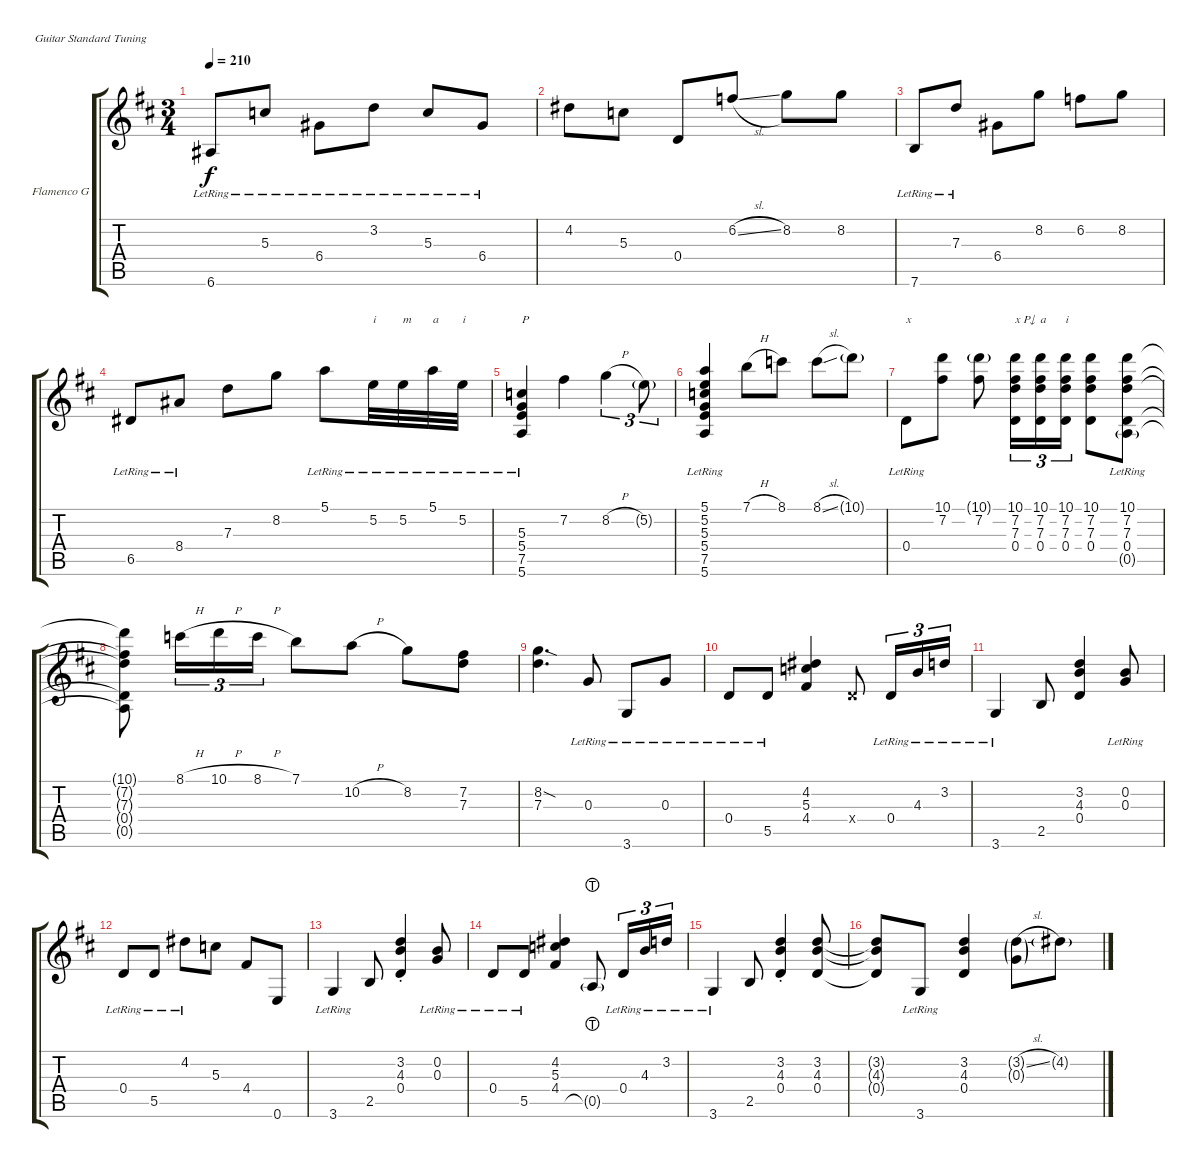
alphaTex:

\defaultSystemsLayout 4
\bracketExtendMode groupsimilarinstruments
\firstSystemTrackNameOrientation horizontal
\otherSystemsTrackNameOrientation horizontal
\track ("Flamenco Guitar" "Flamenco G") {instrument acousticguitarnylon}
\staff {score tabs}
\tuning (E4 B3 G3 D3 A2 E2)
\ts (3 4)
\tempo 210
\clef g2
\ks d
6.6{lr t}.8{dy f} 5.3{lr}.8 6.4{lr}.8 3.2{lr}.8 5.3{lr}.8 6.4{lr}.8 |
4.2.8 5.3.8 0.4.8 6.2{sl}.8 8.2.8 8.2.8 |
7.6{lr}.8 7.3{lr}.8 6.4.8 8.2.8 6.2.8 8.2.8 |
6.5{lr}.8 8.4{lr}.8 7.3.8 8.2.8 5.1{lr}.8 5.2{lr}.32{txt "i"} 5.2{lr}.32{txt "m"} 5.1{lr}.32{txt "a"} 5.2{lr}.32{txt "i"} |
(5.6{lr} 7.5{lr} 5.4{lr} 5.3{lr}).4{txt "P"} 7.2.4 8.2{h}.4{tu (3 2)} 5.2{g}.8{tu (3 2)} |
(5.6 7.5{lr} 5.4 5.3 5.2 5.1).4 7.1{h}.8 8.1.8 8.1{sl}.8 10.1{g}.8 |
0.4{lr}.8{txt "x"} (10.1 7.2).8 (10.1{g} 7.2).8 (0.4 7.3 7.2 10.1).16{tu (3 2) txt "x P↓"} (0.4 7.3 7.2 10.1).16{tu (3 2) txt "a"} (0.4 7.3 7.2 10.1).16{tu (3 2) txt "i"} (0.4 7.3 7.2 10.1).8 (0.5{g} 0.4{lr} 7.3 7.2 10.1).8 |
(10.1{t} 7.2{t} 7.3{t} 0.4{t} 0.5{t}).8 8.1{h}.16{tu (3 2)} 10.1{h}.16{tu (3 2)} 8.1{h}.16{tu (3 2)} 7.1.8 10.2{h}.8 8.2.8 (7.2 7.3).8 |
(8.2{sod} 7.3).4{d} 0.3{lr}.8 3.6{lr}.8 0.3{lr}.8 |
0.4{lr}.8 5.5{lr}.8 (4.2 5.3 4.4).4 0.4{x}.8 0.4{lr}.16{tu (3 2)} 4.3{lr}.16{tu (3 2)} 3.2{lr}.16{tu (3 2)} |
3.6{lr}.4 2.5.8 (0.4 4.3 3.2).4 (0.2{lr} 0.3{lr}).8 |
0.4{lr}.8 5.5{lr}.8 4.2{lr}.8 5.3.8 4.4.8 0.6.8 |
3.6{lr}.4 2.5.8 (0.4{st} 4.3{st} 3.2{st}).4 (0.2{lr} 0.3{lr}).8 |
0.4{lr}.8 5.5{lr}.8 (4.4 5.3 4.2).4 0.5{lht g}.8 0.4{lr}.16{tu (3 2)} 4.3{lr}.16{tu (3 2)} 3.2{lr}.16{tu (3 2)} |
3.6{lr}.4 2.5.8 (0.4{st} 4.3{st} 3.2{st}).4 (3.2 4.3 0.4).8 |
(0.4{t} 4.3{t} 3.2{t}).8 3.6{lr}.8 (0.4 4.3 3.2).4 (3.2{sl g} 0.3{g}).8 4.2{g}.8
